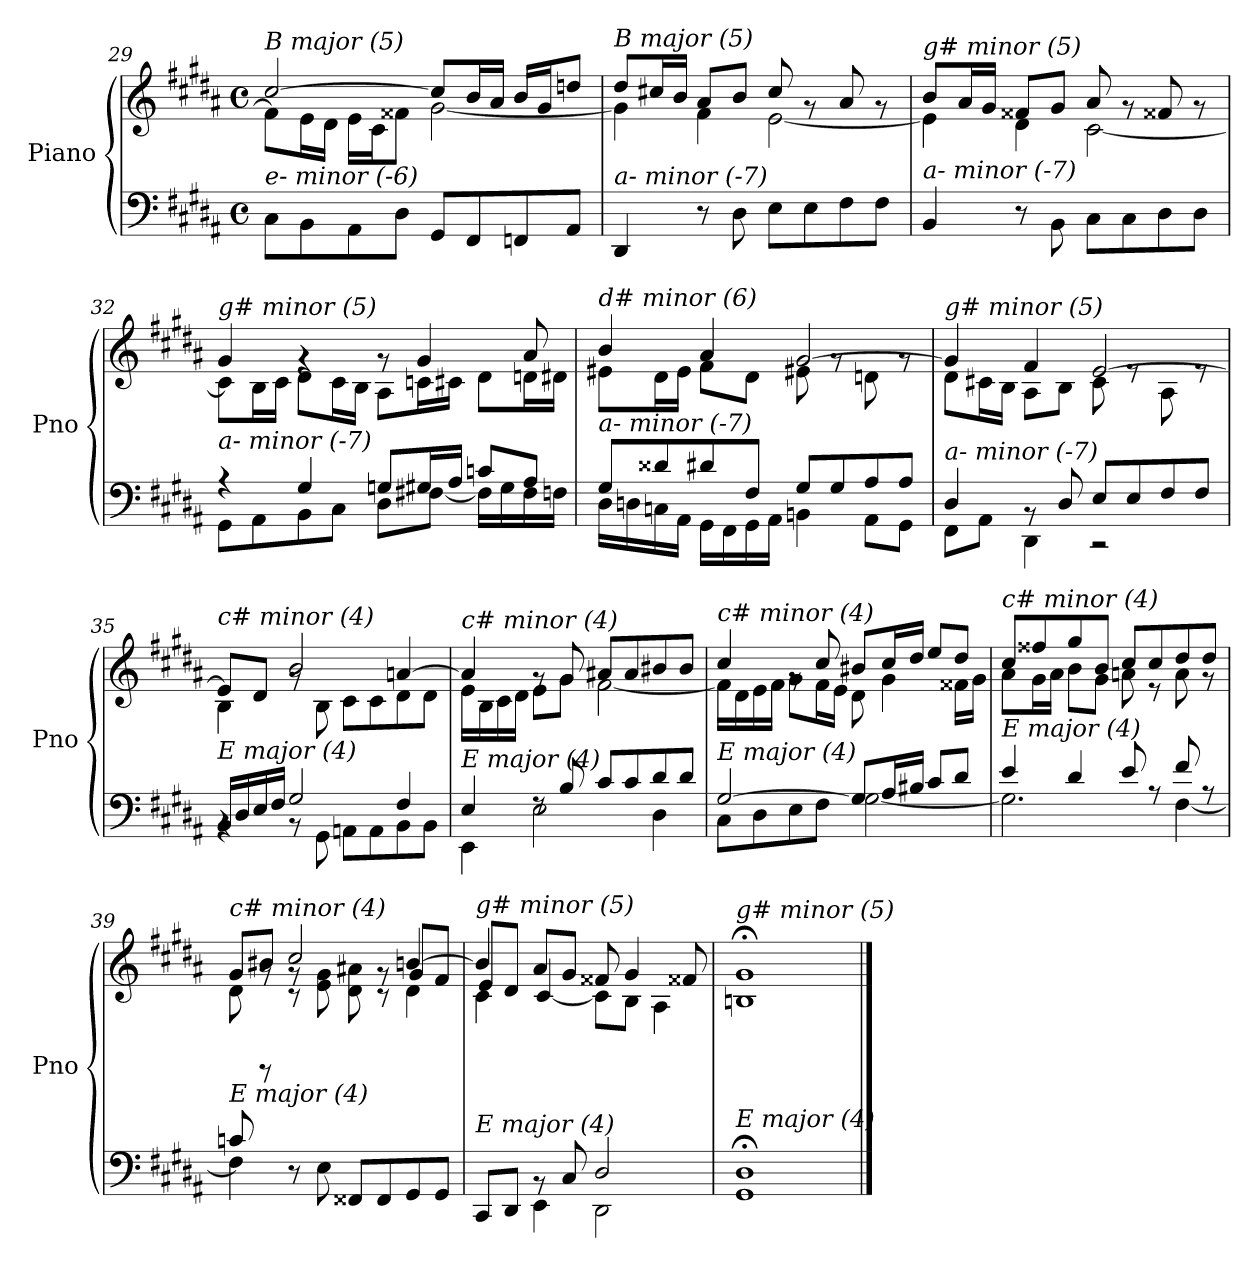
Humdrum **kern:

**kern	**kern
*part1	*part1
*staff2	*staff1
*I"Piano	*
*I'Pno	*
!!LO:LB:g=z
*clefF4	*clefG2
*k[f#c#g#d#a#]	*k[f#c#g#d#a#]
*M4/4	*M4/4
*met(c)	*met(c)
=29	=29
*	*^
!	!LO:TX:i:t=B major (5)	!
!LO:TX:i:t=e- minor (-6)	!	!
8C#\L	[2cc#/	8f#\L]
8BB\	.	16e\L
.	.	16d#\JJ
8AA#\	.	16e\LL
.	.	16c#\J
8D#\J	.	8f##X\J
8GG#/L	8cc#/L]	[2g#\
8FF#/	16b/L	.
.	16a#/JJ	.
8FFni/	16b/LL	.
.	16g#/J	.
8AA#/J	8ddni/J	.
!!LO:LB:g=z	!!
=30	=30	=30
!	!LO:TX:i:t=B major (5)	!
!LO:TX:i:t=a- minor (-7)	!	!
4DD#/	8dd#/L	4g#\]
.	16cc#X/L	.
.	16b/JJ	.
8r	8a#/L	4f#\
8D#\	8b/J	.
8E\L	8cc#/	[2e\
8E\	8rg	.
8F#\	8a#/	.
8F#\J	8rg	.
=31	=31	=31
!	!LO:TX:i:t=g# minor (5)	!
!LO:TX:i:t=a- minor (-7)	!	!
4BB/	8b/L	4e\]
.	16a#/L	.
.	16g#/JJ	.
8r	8f##X/L	4d#\
8BB\	8g#/J	.
8C#\L	8a#/	[2c#\
8C#\	8rg	.
8D#\	8f##X/	.
8D#\J	8rg	.
=32	=32	=32
*^	*	*
!	!	!LO:TX:i:t=g# minor (5)	!
!LO:TX:i:t=a- minor (-7)	!	!	!
4r	8GG#\L	4g#/	8c#\L]
.	8AA#\	.	16B\L
.	.	.	16c#\JJ
4G#/	8BB\	4rg	8d#\L
.	8C#\J	.	16c#\L
.	.	.	16B\JJ
8Gni/L	8D#\L	8rg	8A#\L
16G#/L	[8F#X\J	4g#/	16cni\L
16A#/JJ	.	.	16c#\JJ
8cni/L	16F#\LL]	.	8d#\L
.	16G#\	.	.
8A#/J	16F#\	8a#/	16dni\L
.	16Fni\JJ	.	16d#\JJ
!!LO:LB:g=z	!!
=33	=33	=33	=33
!	!	!LO:TX:i:t=d# minor (6)	!
!LO:TX:i:t=a- minor (-7)	!	!	!
8G#/L	16D#\LL	4b/	8e#X\L
.	16Dni\	.	.
8d##Xi/	16Cni\	.	16d#\L
.	16AA#\JJ	.	16e#\JJ
8d#/	16GG#\LL	4a#/	8f#\L
.	16FF#\	.	.
8F#/J	16GG#\	.	8d#\J
.	16AA#\JJ	.	.
8G#/L	4BBn\	[2g#/	8e#X\
8G#/	.	.	8rg
8A#/	8AA#\L	.	8dni\
8A#/J	8GG#\J	.	8rg
=34	=34	=34	=34
!	!	!LO:TX:i:t=g# minor (5)	!
!LO:TX:i:t=a- minor (-7)	!	!	!
4D#/	8FF#\L	4g#/]	8d#\L
.	8AA#\J	.	16c#X\L
.	.	.	16B\JJ
8rBB	4DD#\	4f#/	8A#\L
8D#/	.	.	8B\J
8E/L	2r	[2e/	8c#\
8E/	.	.	8re
8F#/	.	.	8A#\
8F#/J	.	.	8re
=35	=35	=35	=35
!	!	!LO:TX:i:t=c# minor (4)	!
!LO:TX:i:t=E major (4)	!	!	!
16BB/LL	4rBB	8e/L]	4B\
16D#/	.	.	.
16E/	.	8d#/J	.
16F#/JJ	.	.	.
2G#/	8rBB	2b/	8rg
.	8GG#\	.	8B\
.	8AAn\L	.	8c#\L
.	8AA\	.	8c#\
4F#/	8BB\	[4an/	8d#\
.	8BB\J	.	8d#\J
!!LO:LB:g=z	!!
=36	=36	=36	=36
!	!	!LO:TX:i:t=c# minor (4)	!
!LO:TX:i:t=E major (4)	!	!	!
4E/	4EE\	4a/]	16e\LL
.	.	.	16B\
.	.	.	16c#\
.	.	.	16d#\JJ
8rF	2E\	8rg	8e\L
8B/	.	8g#/	8g#\J
8c#/L	.	8a#X/L	[2f#\
8c#/	.	8a#/	.
8d#/	4D#\	8b#X/	.
8d#/J	.	8b#/J	.
=37	=37	=37	=37
!	!	!LO:TX:i:t=c# minor (4)	!
!LO:TX:i:t=E major (4)	!	!	!
[2G#/	8C#\L	4cc#/	16f#\LL]
.	.	.	16d#\
.	8D#\	.	16e\
.	.	.	16f#\JJ
.	8E\	8rg	8g#\L
.	8F#\J	8cc#/	16f#\L
.	.	.	16e\JJ
8G#/L]	[2G#\	8b#X/L	8d#\
16A#/L	.	16cc#/L	4g#\
16B#Xj/JJ	.	16dd#/JJ	.
8c#/L	.	8ee/L	.
8d#/J	.	8dd#/J	16f##X\LL
.	.	.	16g#\JJ
=38	=38	=38	=38
!	!	!LO:TX:i:t=c# minor (4)	!
!LO:TX:i:t=E major (4)	!	!	!
4e/	2.G#\]	8cc#/L	8a#\L
.	.	8ff##X/	16g#\L
.	.	.	16a#\JJ
4d#/	.	8gg#/	8b\L
.	.	8b/J	8g#\J
8e/	.	8cc#/L	8an\
8rA	.	8cc#/	8r
8f#/	[4F#\	8dd#/	8a\
8rA	.	8dd#/J	8r
!!LO:PB:g=z
=39	=39	=39	=39
*	*^	*^	*^
!	!	!	!LO:TX:i:t=c# minor (4)	!	!	!
!LO:TX:i:t=E major (4)	!	!	!	!	!	!
8cni/	4ryy	4F#\]	8g#/L	8d#\	8ryy	4ryy
4ryy	.	.	8b#X/J	8rg	8rCC	.
.	8r	2.ryy	2cc#/	8rg	8rc	2.ryy
4ryy	8E\	.	.	8e\ 8g#\	4ryy	.
.	8FF##X/L	.	.	8d#\ 8a#X\	.	.
4.ryy	8FF##/	.	.	8rg	8rc	.
.	8GG#/	.	[4bn/	4d#\	8g#/L	.
.	8GG#/J	.	.	.	8f#/J	.
=40	=40	=40	=40	=40	=40	=40
!	!	!	!LO:TX:i:t=g# minor (5)	!	!	!
!LO:TX:i:t=E major (4)	!	!	!	!	!	!
4ryy	8CC#/L	4ryy	4b/]	4c#\	8e/L	4ryy
.	8DD#/J	.	.	.	8d#/J	.
2.ryy	8rBB	4EE\	8a#/L	[4c#/	2.ryy	2.ryy
.	8C#/	.	8g#/J	.	.	.
.	2D#/	2DD#\	8f##X/	8c#\L]	.	.
.	.	.	4g#/	8B\J	.	.
.	.	.	.	4A#\	.	.
.	.	.	8f##X/	.	.	.
*v	*v	*v	*	*	*	*
*	*v	*v	*v	*v
=41	=41
!	!LO:TX:i:t=g# minor (5)
!LO:TX:i:t=E major (4)	!
1GG#; 1D#;	1Bn;< 1g#;<
==	==
*-	*-
